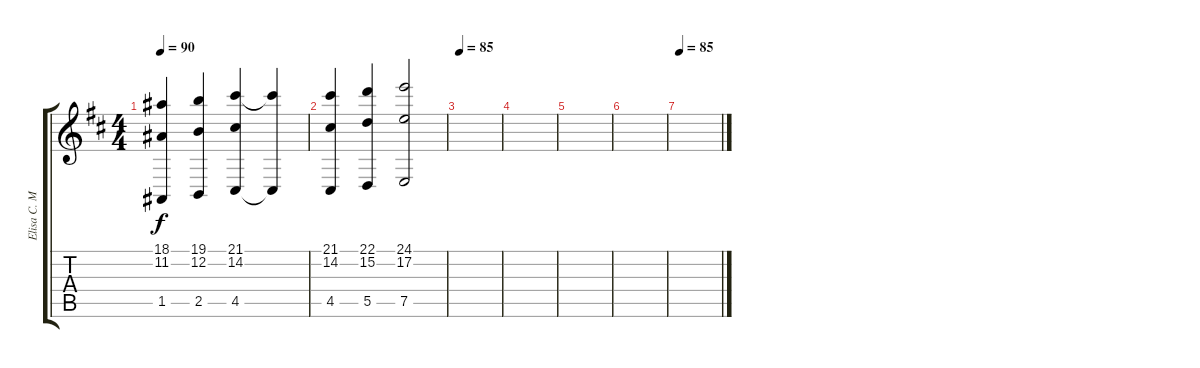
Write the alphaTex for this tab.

\track ("Elisa C. Martin - vocal" "Elisa C. M") {instrument fx5brightness}
\staff {score tabs}
\tuning (E4 B3 G3 D3 A2 E2) {hide}
\ts (4 4)
\tempo 90
\clef g2
\ks bminor
(18.1 11.2 1.5).4{dy f} (19.1 12.2 2.5).4 (21.1 14.2 4.5).4 (21.1{t} 4.5{t}).4 |
(21.1 14.2 4.5).4 (22.1 15.2 5.5).4 (24.1 17.2 7.5).2 |
\tempo 85
|
|
|
|
\tempo 85
